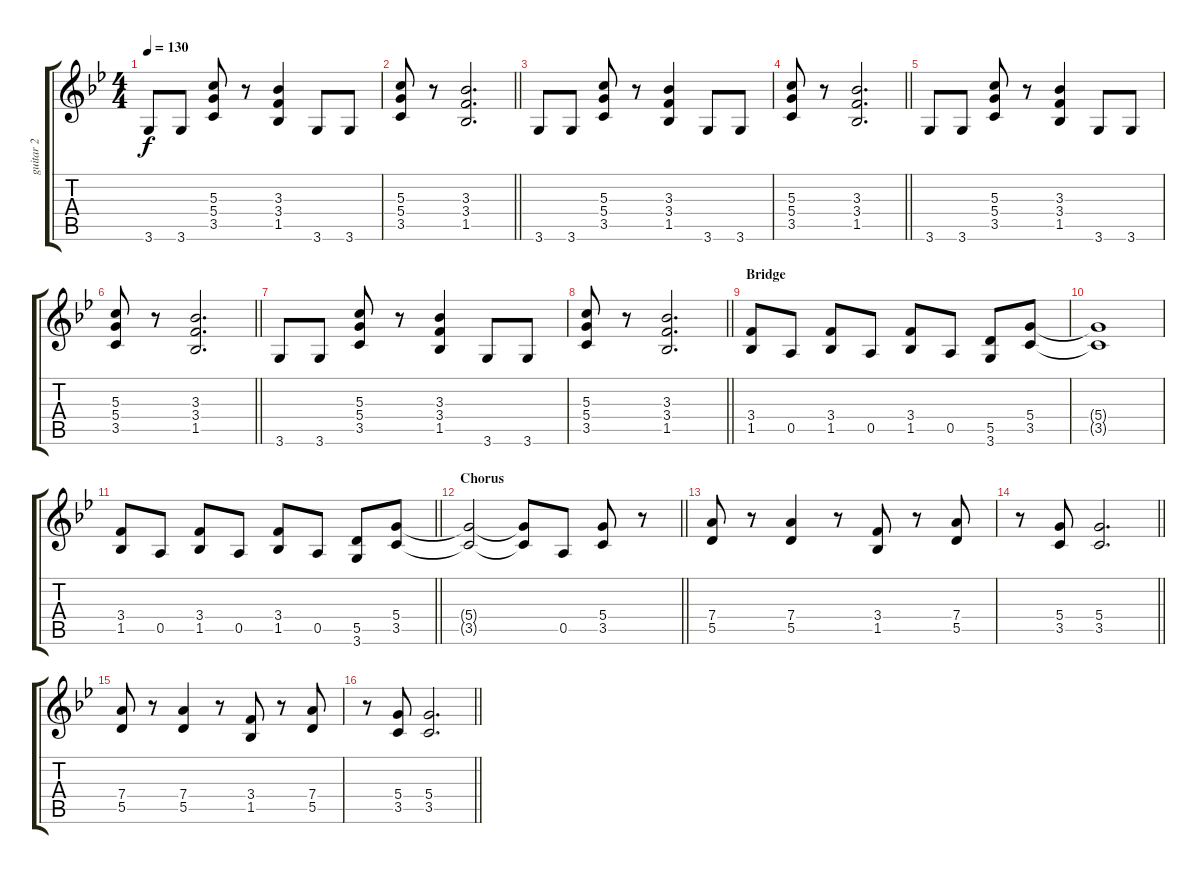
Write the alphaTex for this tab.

\track ("guitar 2" "guitar 2") {instrument overdrivenguitar}
\staff {score tabs}
\tuning (E4 B3 G3 D3 A2 E2) {hide}
\ts (4 4)
\tempo 130
\clef g2
\ks bb
3.6.8{dy f} 3.6.8 (5.3 5.4 3.5).8 r.8 (3.3 3.4 1.5).4 3.6.8 3.6.8 |
\barLineRight lightlight
(5.3 5.4 3.5).8 r.8 (3.3 3.4 1.5).2{d} |
3.6.8 3.6.8 (5.3 5.4 3.5).8 r.8 (3.3 3.4 1.5).4 3.6.8 3.6.8 |
\barLineRight lightlight
(5.3 5.4 3.5).8 r.8 (3.3 3.4 1.5).2{d} |
3.6.8 3.6.8 (5.3 5.4 3.5).8 r.8 (3.3 3.4 1.5).4 3.6.8 3.6.8 |
\barLineRight lightlight
(5.3 5.4 3.5).8 r.8 (3.3 3.4 1.5).2{d} |
3.6.8 3.6.8 (5.3 5.4 3.5).8 r.8 (3.3 3.4 1.5).4 3.6.8 3.6.8 |
\barLineRight lightlight
(5.3 5.4 3.5).8 r.8 (3.3 3.4 1.5).2{d} |
\section ("" "Bridge")
(3.4 1.5).8 0.5.8 (3.4 1.5).8 0.5.8 (3.4 1.5).8 0.5.8 (5.5 3.6).8 (5.4 3.5).8 |
(5.4{t} 3.5{t}).1 |
\barLineRight lightlight
(3.4 1.5).8 0.5.8 (3.4 1.5).8 0.5.8 (3.4 1.5).8 0.5.8 (5.5 3.6).8 (5.4 3.5).8 |
\section ("" "Chorus")
\barLineRight lightlight
(5.4{t} 3.5{t}).2 (5.4{t} 3.5{t}).8 0.5.8 (5.4 3.5).8 r.8 |
(7.4 5.5).8 r.8 (7.4 5.5).4 r.8 (3.4 1.5).8 r.8 (7.4 5.5).8 |
\barLineRight lightlight
r.8 (5.4 3.5).8 (5.4 3.5).2{d} |
(7.4 5.5).8 r.8 (7.4 5.5).4 r.8 (3.4 1.5).8 r.8 (7.4 5.5).8 |
\barLineRight lightlight
r.8 (5.4 3.5).8 (5.4 3.5).2{d}
